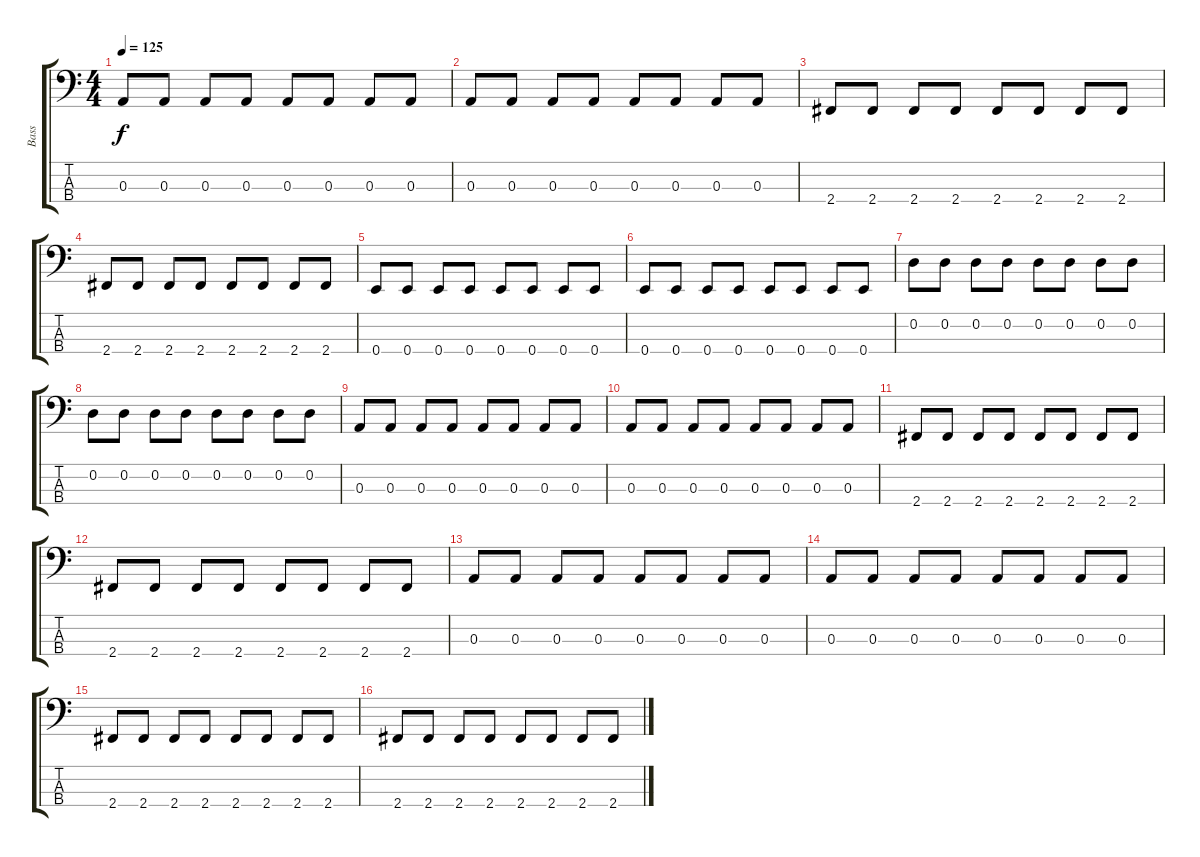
\track ("Bass" "Bass") {instrument electricbassfinger}
\staff {score tabs}
\tuning (G2 D2 A1 E1) {hide}
\ts (4 4)
\tempo 125
\clef f4
\ks c
0.3.8{dy f} 0.3.8 0.3.8 0.3.8 0.3.8 0.3.8 0.3.8 0.3.8 |
0.3.8 0.3.8 0.3.8 0.3.8 0.3.8 0.3.8 0.3.8 0.3.8 |
2.4.8 2.4.8 2.4.8 2.4.8 2.4.8 2.4.8 2.4.8 2.4.8 |
2.4.8 2.4.8 2.4.8 2.4.8 2.4.8 2.4.8 2.4.8 2.4.8 |
0.4.8 0.4.8 0.4.8 0.4.8 0.4.8 0.4.8 0.4.8 0.4.8 |
0.4.8 0.4.8 0.4.8 0.4.8 0.4.8 0.4.8 0.4.8 0.4.8 |
0.2.8 0.2.8 0.2.8 0.2.8 0.2.8 0.2.8 0.2.8 0.2.8 |
0.2.8 0.2.8 0.2.8 0.2.8 0.2.8 0.2.8 0.2.8 0.2.8 |
0.3.8 0.3.8 0.3.8 0.3.8 0.3.8 0.3.8 0.3.8 0.3.8 |
0.3.8 0.3.8 0.3.8 0.3.8 0.3.8 0.3.8 0.3.8 0.3.8 |
2.4.8 2.4.8 2.4.8 2.4.8 2.4.8 2.4.8 2.4.8 2.4.8 |
2.4.8 2.4.8 2.4.8 2.4.8 2.4.8 2.4.8 2.4.8 2.4.8 |
0.3.8 0.3.8 0.3.8 0.3.8 0.3.8 0.3.8 0.3.8 0.3.8 |
0.3.8 0.3.8 0.3.8 0.3.8 0.3.8 0.3.8 0.3.8 0.3.8 |
2.4.8 2.4.8 2.4.8 2.4.8 2.4.8 2.4.8 2.4.8 2.4.8 |
2.4.8 2.4.8 2.4.8 2.4.8 2.4.8 2.4.8 2.4.8 2.4.8
